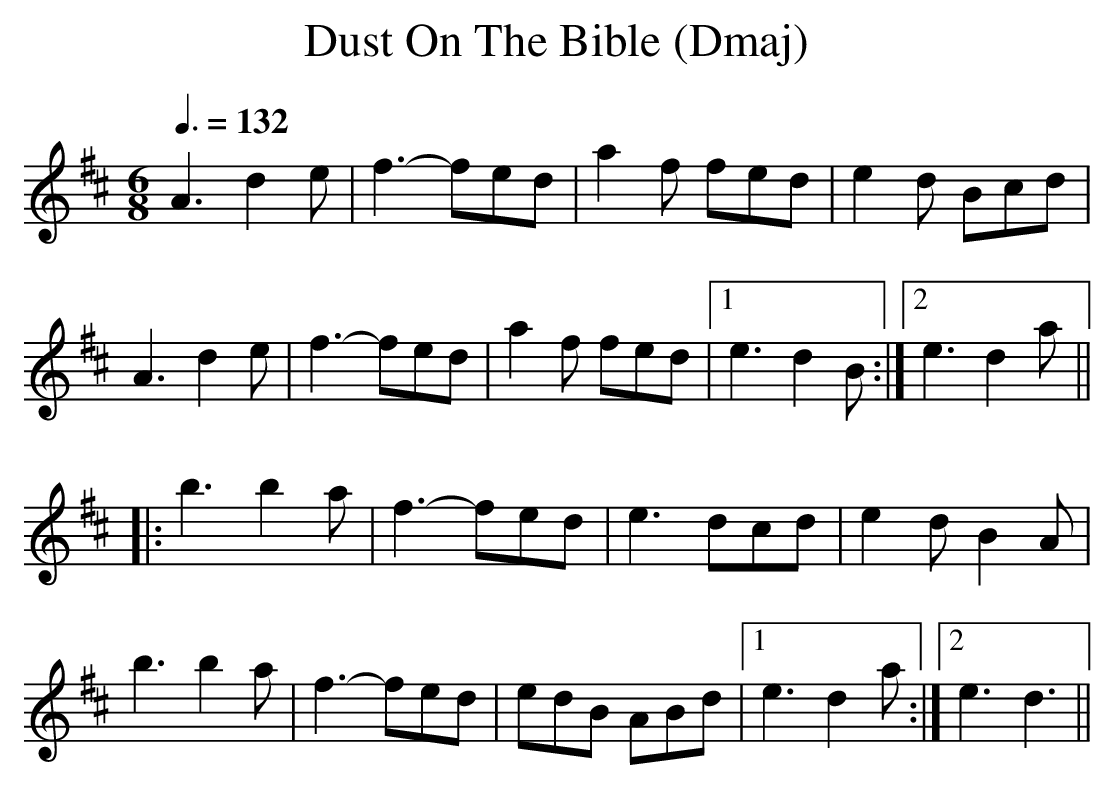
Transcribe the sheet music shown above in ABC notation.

X:1
T:Dust On The Bible (Dmaj)
Q:3/8=132
M:6/8
L:1/8
K:Dmaj
A3 d2e|f3-fed|a2f fed|e2d Bcd|
A3 d2e|f3-fed|a2f fed|1e3 d2B:|2e3 d2a||
|:b3 b2a|f3-fed|e3 dcd|e2d B2A|
b3 b2a|f3-fed|edB ABd|1e3 d2a:|2e3 d3||
